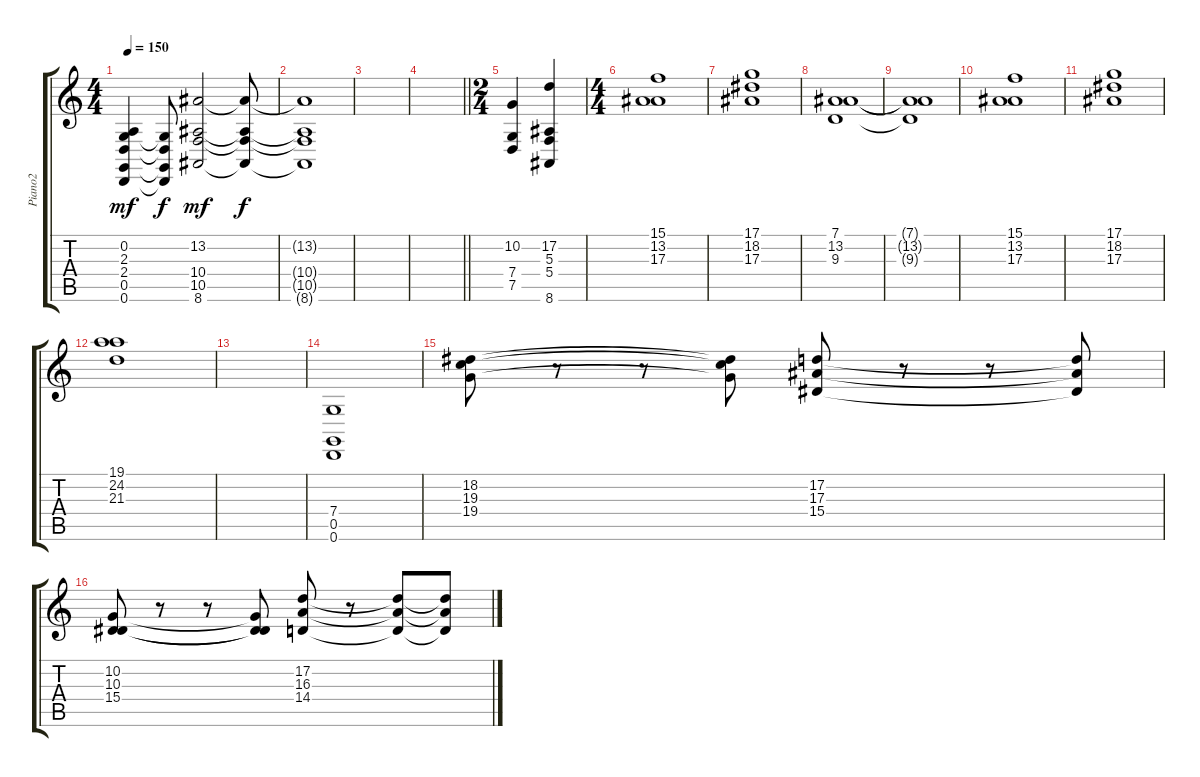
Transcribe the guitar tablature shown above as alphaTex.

\track ("Piano2" "Piano2") {instrument acousticgrandpiano}
\staff {score tabs}
\tuning (D4 A3 F3 C3 G2 D2) {hide}
\ts (4 4)
\tempo 150
\clef g2
\ks aminor
(0.2 2.3 2.4 0.5 0.6).4{dy mf} (2.3{t} 2.4{t} 0.5{t} 0.6{t}).8{dy f} (13.2 10.4 10.5 8.6).2{dy mf} (13.2{t} 10.4{t} 10.5{t} 8.6{t}).8{dy f} |
(13.2{t} 10.4{t} 10.5{t} 8.6{t}).1 |
\ks c
|
\barLineRight lightlight
|
\ts (2 4)
(10.2 7.4 7.5).4{volume 11} (17.2 5.3 5.4 8.6).4 |
\ts (4 4)
(15.1 13.2 17.3).1 |
(17.1 18.2 17.3).1 |
(7.1 13.2 9.3).1 |
(7.1{t} 13.2{t} 9.3{t}).1 |
(15.1 13.2 17.3).1 |
(17.1 18.2 17.3).1 |
(19.1 24.2 21.3).1 |
|
(7.4 0.5 0.6).1 |
(18.2 19.3 19.4).8 r.8 r.8 (18.2{t} 19.3{t} 19.4{t}).8 (17.2 17.3 15.4).8 r.8 r.8 (17.2{t} 17.3{t} 15.4{t}).8 |
(10.2 10.3 15.4).8 r.8 r.8 (10.2{t} 10.3{t} 15.4{t}).8 (17.2 16.3 14.4).8 r.8 (17.2{t} 16.3{t} 14.4{t}).8 (17.2{t} 16.3{t} 14.4{t}).8
